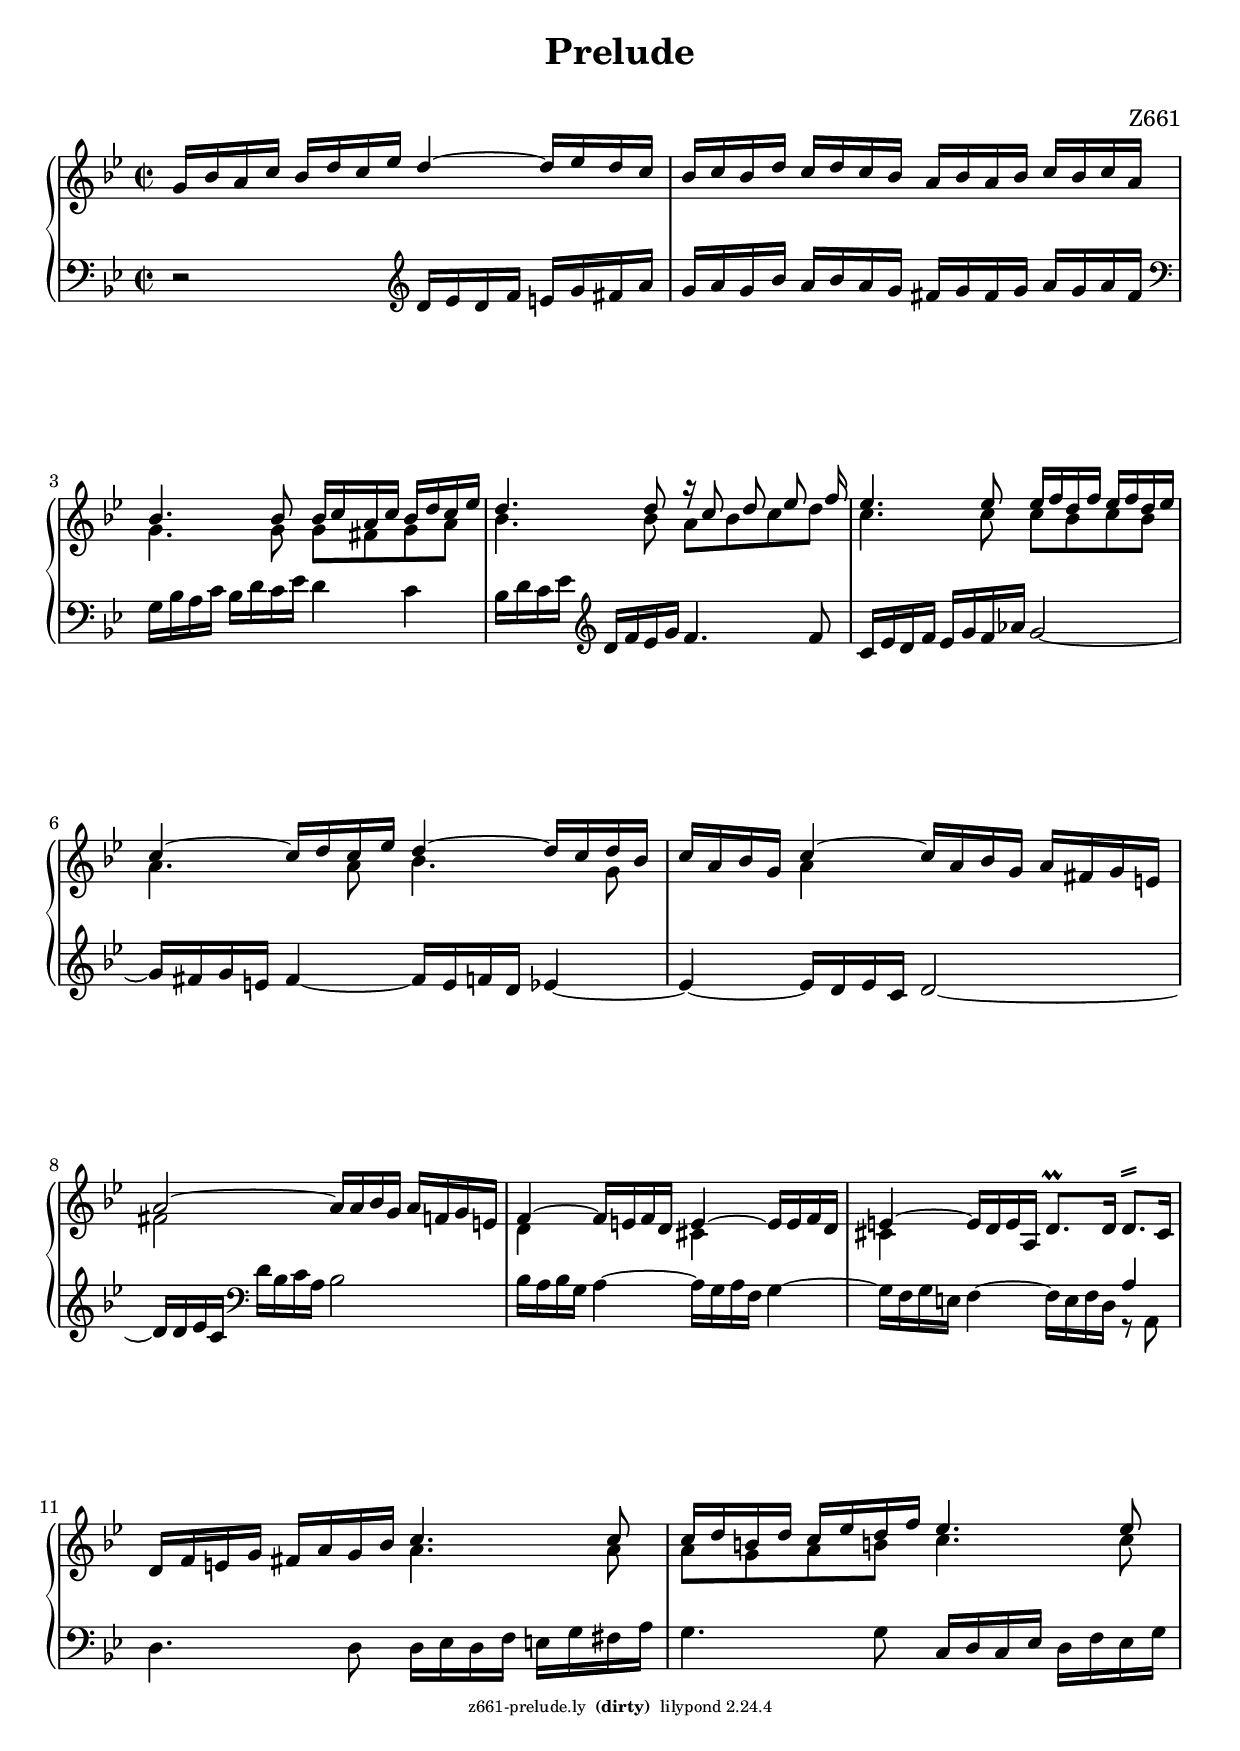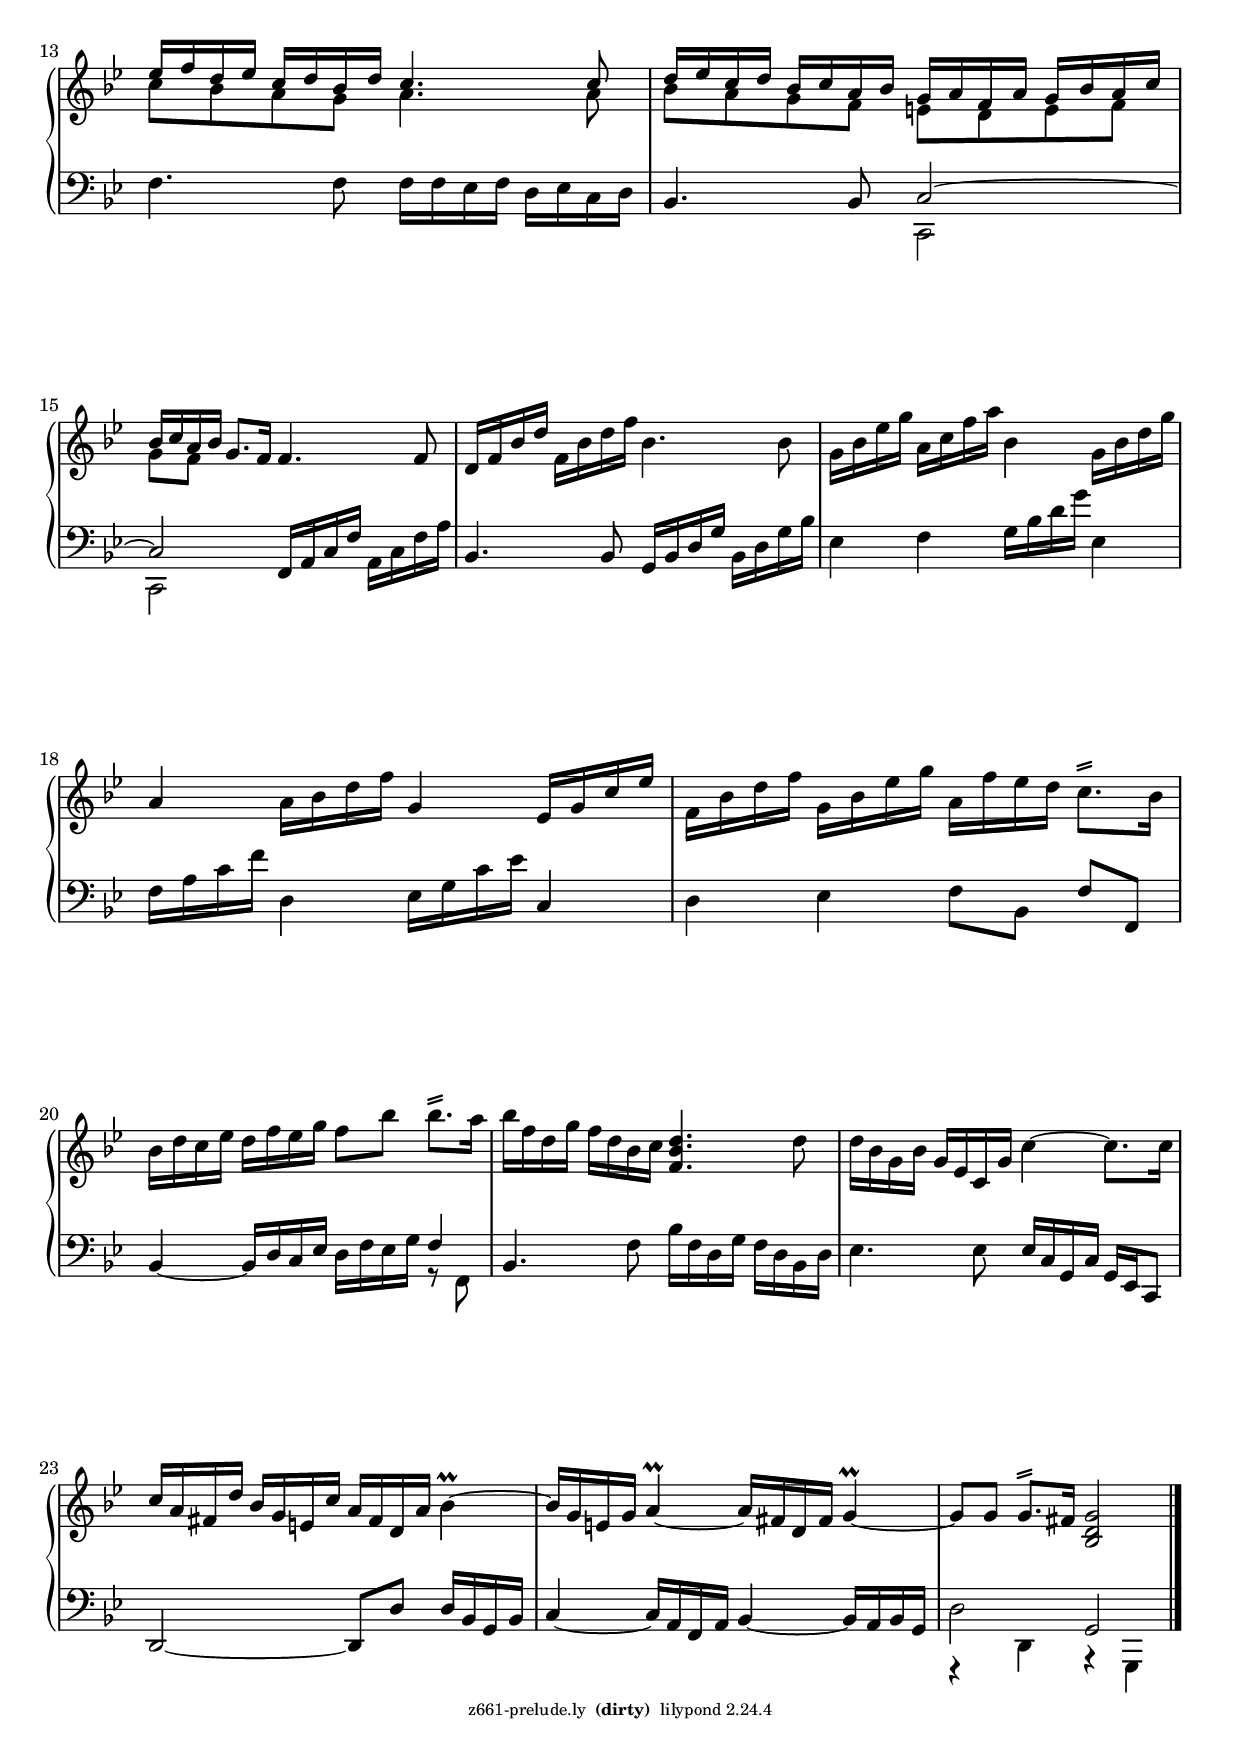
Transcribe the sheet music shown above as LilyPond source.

\version "2.18.2"

\include "../../include/general.ily"

breaks = {
  s1 \noBreak s1 \break
  s1 \noBreak s1 \noBreak s1 \break
  s1 \noBreak s1 \break
  s1 \noBreak s1 \noBreak s1 \break
  s1 \noBreak s1 \break \pageBreak
  
  s1 \noBreak s1 \break
  s1 \noBreak s1 \noBreak s1 \break
  s1 \noBreak s1 \break
  s1 \noBreak s1 \noBreak s1 \break
  s1 \noBreak s1 \noBreak s1 \break
}

#(set-global-staff-size 20)
\paper { print-all-headers = ##t }
\version "2.18.2"

\version "2.18.2"

shake = \markup { \path #.2 #'(
    (moveto 0 0)
    (lineto 1.3 .4)
    (moveto 0 .4)
    (lineto 1.3 .8)
    ) }

plainShake = \markup { \path #.2 #'(
    (moveto 0 0)
    (lineto 1.3 .4)
    (moveto 0 .4)
    (lineto 1.3 .8)
    (moveto -0.3 0.1)
    (lineto -0.7 1.1)
    ) }

shakeTurned = \markup { \path #.25 #'(
    (moveto 0 0)
    (lineto 1.3 .4)
    (moveto 0 .4)
    (lineto 1.3 .8)
    (moveto -0.5 0)
    (curveto -0.5 1.5 2 2 2 0)
    ) }

repeatGliss = #(define-music-function (parser location grace)
  (ly:pitch?)
  #{
    % the next two lines ensure the glissando is long enough
    % to be visible
    \once \override Glissando.springs-and-rods
      = #ly:spanner::set-spacing-rods
    \once \override Glissando.minimum-length = #4.5
    \once \hideNotes
    \grace $grace \glissando
  #})



cstr = \change Staff = "right"
cstl = \change Staff = "left"

global = {
  \key g \minor
  \time 2/2
  \override Staff.NoteCollision #'merge-differently-dotted = ##t
  \set Timing.beamExceptions = #'( (end . (((1 . 16) . (4 4 4 4)))) )
}

right = \relative c'' {
  \global
  
  \voiceOne g16 bes a c bes d c ees d4 ~ d16 ees d c
  bes c bes d c d c bes a bes a bes c bes c a
  
  bes4. bes8 bes16 c a c bes d c ees
  d4. d8 r16 c8\noBeam d\noBeam ees\noBeam f16
  ees4. ees8 ees16 f d f ees f d ees
  
  c4 ~ c16 d c ees d4 ~ d16 c d bes
  c a bes g c4 ~ c16 a bes g a fis g e
  
  a2 ~ a16 a bes g a f g e 
  f4 ~ f16 e f d e4 ~ e16 e f d 
  e4 ~ e16 d e a, d8.-\prall d16 d8.-\shake cis16
  
  d f e g fis a g bes c4. c8
  c16 d b d c ees d f ees4. ees8
  
  
  ees16 f d ees c d bes d c4. c8
  d16 ees c d bes c a bes g a f a g bes a c
  
  bes c a bes g8. f16 f4. f8
  \oneVoice d16 f bes d f, bes d f bes,4. bes8
  g16 bes ees g a, c f a bes,4 g16 bes d g
  
  a,4 a16 bes d f g,4 ees16 g c ees
  f, bes d f g, bes ees g a, f' ees d c8.^\shake bes16
  
  bes d c ees d f ees g f8 bes bes8.^\shake a16
  bes f d g f d bes c <f, bes d>4. d'8
  d16 bes g bes g ees c g' c4 ~ c8. c16
  
  c16 a fis d' bes g e c' a fis d a' bes4-\prall ~
  bes16 g e g a4-\prall ~ a16 fis d fis g4-\prall ~ 
  g8 g g8.^\shake fis16 <bes, d g>2 \bar "|."
}

middle = \relative c'' {
  \global
  
   \voiceTwo s1 s1 
   g4. g8 g fis g a
   bes4. bes8 a bes c d
   c4. c8 c bes c bes
   
   a4. a8 bes4. g8 
   s4 a s s
   
   fis2 s 
   d4 s cis s
   cis s s \cstl \voiceOne a
   
   \cstr \voiceTwo s2 a'4. a8
   a g a b! c4. c8
   
   
   c bes a g a4. a8
   bes a g f e d e f
   
   g f s2.
}

left = \relative c' {
  \global
  
  r2 \clef treble d16 ees d f e g fis a
  g a g bes a bes a g fis g fis g a g a fis
  
  \clef bass g, bes a c bes d c ees d4 c
  bes16 d c ees \clef treble d f ees g f4. f8
  c16 ees d f ees g f aes g2 ~
  
  g16 fis g e fis4 ~ fis16 e f d ees4 ~
  ees ~ ees16 d ees c d2 ~
  
  d16 d ees c \clef bass d bes c a bes2
  bes16 a bes g a4 ~ a16 g a f g4 ~
  g16 f g e f4 ~ f16 e f d \voiceTwo r8 a
  
  \oneVoice d4. d8 d16 ees d f e g fis a
  g4. g8 c,16 d c ees d f ees g
  
  
  f4. f8 f16 f ees f d ees c d
  bes4. bes8 <<{ \voiceOne c2 ~ c } \new Voice { \voiceTwo c, c }>>
  
  \oneVoice f16 a c f a, c f a
  bes,4. bes8 g16 bes d g bes, d g bes
  ees,4 f g16 bes d g ees,4
  
  f16 a c f d,4 ees16 g c ees c,4
  d ees f8[ bes,] f' f,
  
  bes4 ~ bes16 d c ees d f ees g <<{ \voiceOne f4 } \new Voice { \voiceTwo r8 f, }>>
  \oneVoice bes4. f'8 bes16 f d g f d bes d
  ees4. ees8 ees16 c g c g ees c8
  
  d2 ~ d8 d' d16 bes g bes
  c4 ~ c16 a f a bes4 ~ bes16 a bes g
  <<{ d'2 g, } \new Voice { \voiceTwo r4 d r g, }>> \bar "|."
}

\score {
  \header {
    title = "Prelude"
    opus = "Z661"
  }

  \new PianoStaff <<
    \new Staff = "right" {
      << 
        \breaks
        \new Voice { \right }
        \new Voice { \middle }
      >>
    }
    \new Staff = "left" { 
      <<
        \breaks 
        \new Voice { \clef bass \left }
      >>
    }
  >>
  \layout { indent = 0 }
}

